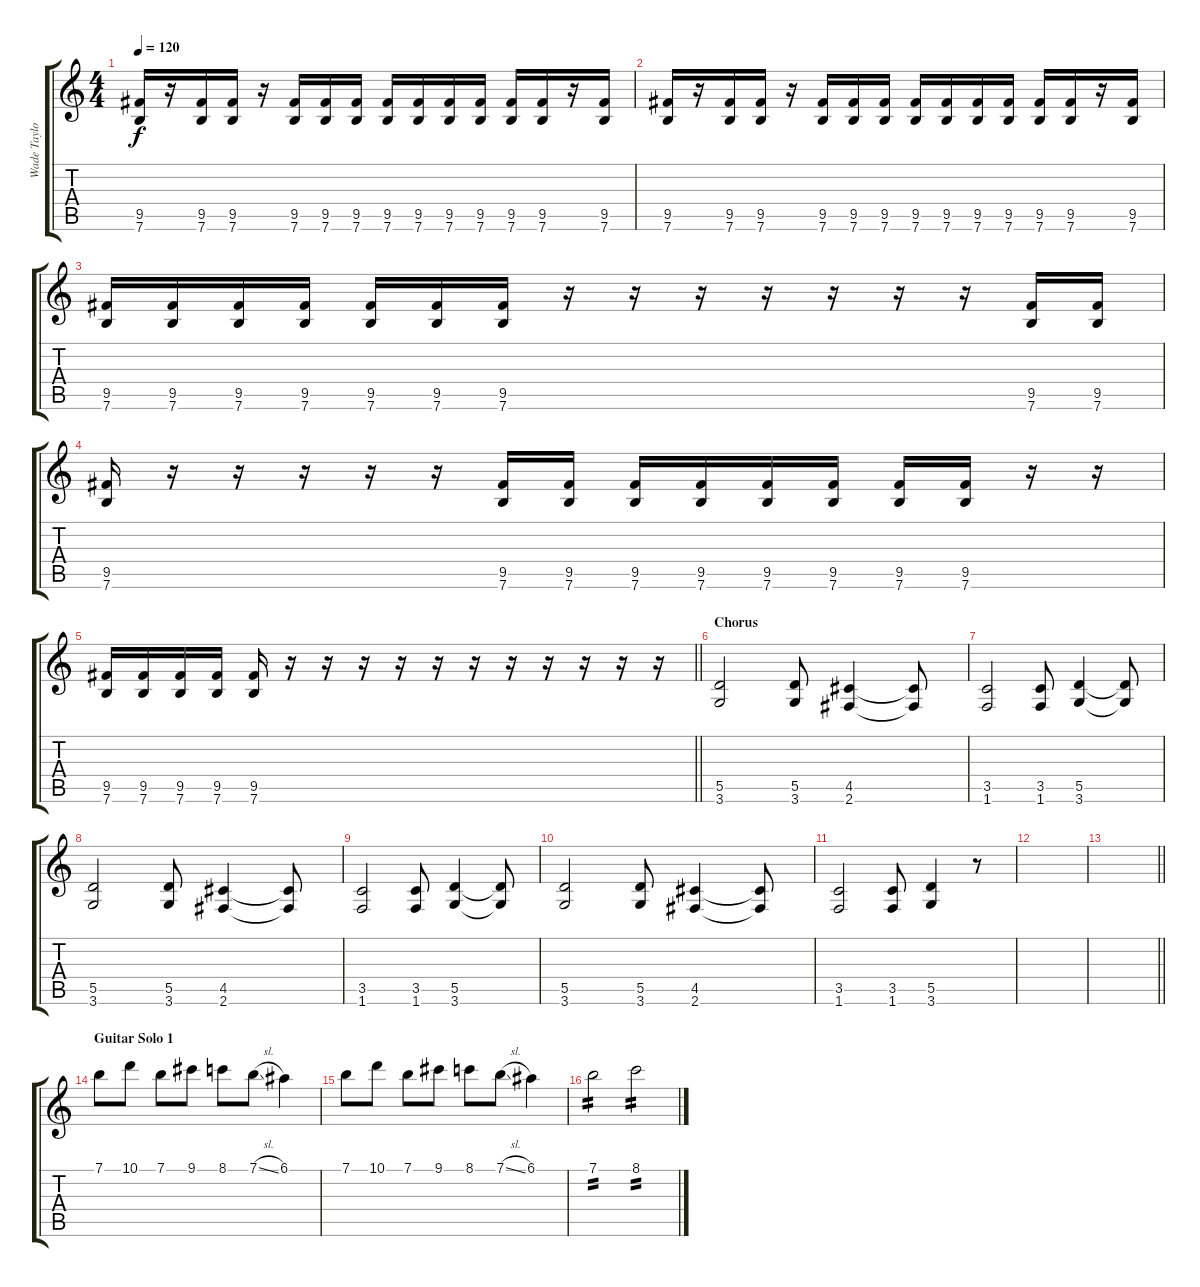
\track ("Wade Taylor" "Wade Taylo") {instrument overdrivenguitar}
\staff {score tabs}
\tuning (E4 B3 G3 D3 A2 E2) {hide}
\ts (4 4)
\tempo 120
\clef g2
\ks c
(9.5 7.6).16{dy f} r.16 (9.5 7.6).16 (9.5 7.6).16 r.16 (9.5 7.6).16 (9.5 7.6).16 (9.5 7.6).16 (9.5 7.6).16 (9.5 7.6).16 (9.5 7.6).16 (9.5 7.6).16 (9.5 7.6).16 (9.5 7.6).16 r.16 (9.5 7.6).16 |
(9.5 7.6).16 r.16 (9.5 7.6).16 (9.5 7.6).16 r.16 (9.5 7.6).16 (9.5 7.6).16 (9.5 7.6).16 (9.5 7.6).16 (9.5 7.6).16 (9.5 7.6).16 (9.5 7.6).16 (9.5 7.6).16 (9.5 7.6).16 r.16 (9.5 7.6).16 |
(9.5 7.6).16 (9.5 7.6).16 (9.5 7.6).16 (9.5 7.6).16 (9.5 7.6).16 (9.5 7.6).16 (9.5 7.6).16 r.16 r.16 r.16 r.16 r.16 r.16 r.16 (9.5 7.6).16 (9.5 7.6).16 |
(9.5 7.6).16 r.16 r.16 r.16 r.16 r.16 (9.5 7.6).16 (9.5 7.6).16 (9.5 7.6).16 (9.5 7.6).16 (9.5 7.6).16 (9.5 7.6).16 (9.5 7.6).16 (9.5 7.6).16 r.16 r.16 |
\barLineRight lightlight
(9.5 7.6).16 (9.5 7.6).16 (9.5 7.6).16 (9.5 7.6).16 (9.5 7.6).16 r.16 r.16 r.16 r.16 r.16 r.16 r.16 r.16 r.16 r.16 r.16 |
\section ("" "Chorus")
(5.5 3.6).2 (5.5 3.6).8 (4.5 2.6).4 (4.5{t} 2.6{t}).8 |
(3.5 1.6).2 (3.5 1.6).8 (5.5 3.6).4 (5.5{t} 3.6{t}).8 |
(5.5 3.6).2 (5.5 3.6).8 (4.5 2.6).4 (4.5{t} 2.6{t}).8 |
(3.5 1.6).2 (3.5 1.6).8 (5.5 3.6).4 (5.5{t} 3.6{t}).8 |
(5.5 3.6).2 (5.5 3.6).8 (4.5 2.6).4 (4.5{t} 2.6{t}).8 |
(3.5 1.6).2 (3.5 1.6).8 (5.5 3.6).4 r.8 |
|
\barLineRight lightlight
|
\section ("" "Guitar Solo 1")
7.1.8 10.1.8 7.1.8 9.1.8 8.1.8 7.1{sl}.8 6.1.4 |
7.1.8 10.1.8 7.1.8 9.1.8 8.1.8 7.1{sl}.8 6.1.4 |
7.1.2{tp 2} 8.1.2{tp 2}
